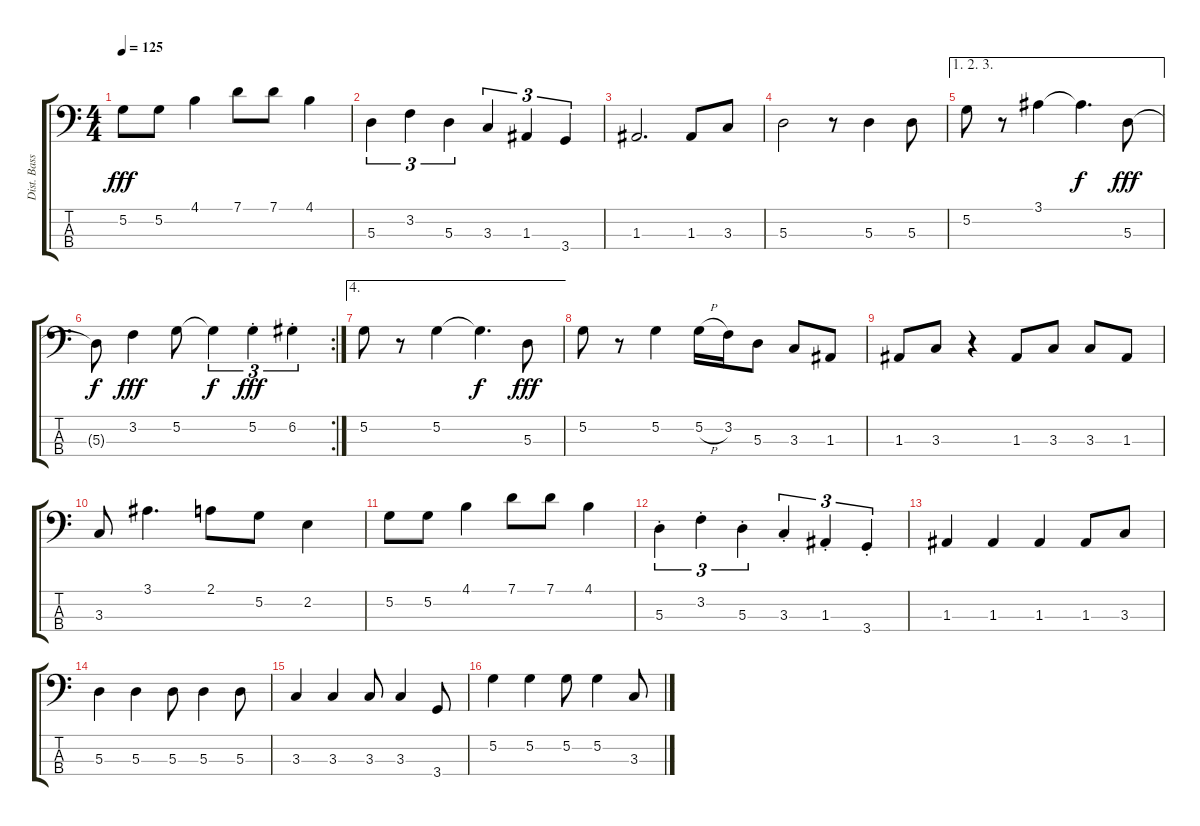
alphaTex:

\track ("Dist. Bass" "Dist. Bass") {instrument overdrivenguitar}
\staff {score tabs}
\tuning (G2 D2 A1 E1) {hide}
\ts (4 4)
\tempo 125
\clef f4
\ks c
5.2.8{dy fff} 5.2.8 4.1.4 7.1.8 7.1.8 4.1.4 |
5.3.4{tu (3 2)} 3.2.4{tu (3 2)} 5.3.4{tu (3 2)} 3.3.4{tu (3 2)} 1.3.4{tu (3 2)} 3.4.4{tu (3 2)} |
1.3.2{d} 1.3.8 3.3.8 |
5.3.2 r.8 5.3.4 5.3.8 |
\ae (1 2 3)
5.2.8 r.8 3.1.4 3.1{t}.4{d dy f} 5.3.8{dy fff} |
\rc 2
5.3{t}.8{dy f} 3.2.4{dy fff} 5.2.8 5.2{t}.4{tu (3 2) dy f} 5.2{st}.4{tu (3 2) dy fff} 6.2{st}.4{tu (3 2)} |
\ae 4
5.2.8 r.8 5.2.4 5.2{t}.4{d dy f} 5.3.8{dy fff} |
5.2.8 r.8 5.2.4 5.2{h}.16 3.2.16 5.3.8 3.3.8 1.3.8 |
1.3.8 3.3.8 r.4 1.3.8 3.3.8 3.3.8 1.3.8 |
3.3.8 3.1.4{d} 2.1.8 5.2.8 2.2.4 |
5.2.8 5.2.8 4.1.4 7.1.8 7.1.8 4.1.4 |
5.3{st}.4{tu (3 2)} 3.2{st}.4{tu (3 2)} 5.3{st}.4{tu (3 2)} 3.3{st}.4{tu (3 2)} 1.3{st}.4{tu (3 2)} 3.4{st}.4{tu (3 2)} |
1.3.4 1.3.4 1.3.4 1.3.8 3.3.8 |
5.3.4 5.3.4 5.3.8 5.3.4 5.3.8 |
3.3.4 3.3.4 3.3.8 3.3.4 3.4.8 |
5.2.4 5.2.4 5.2.8 5.2.4 3.3.8
